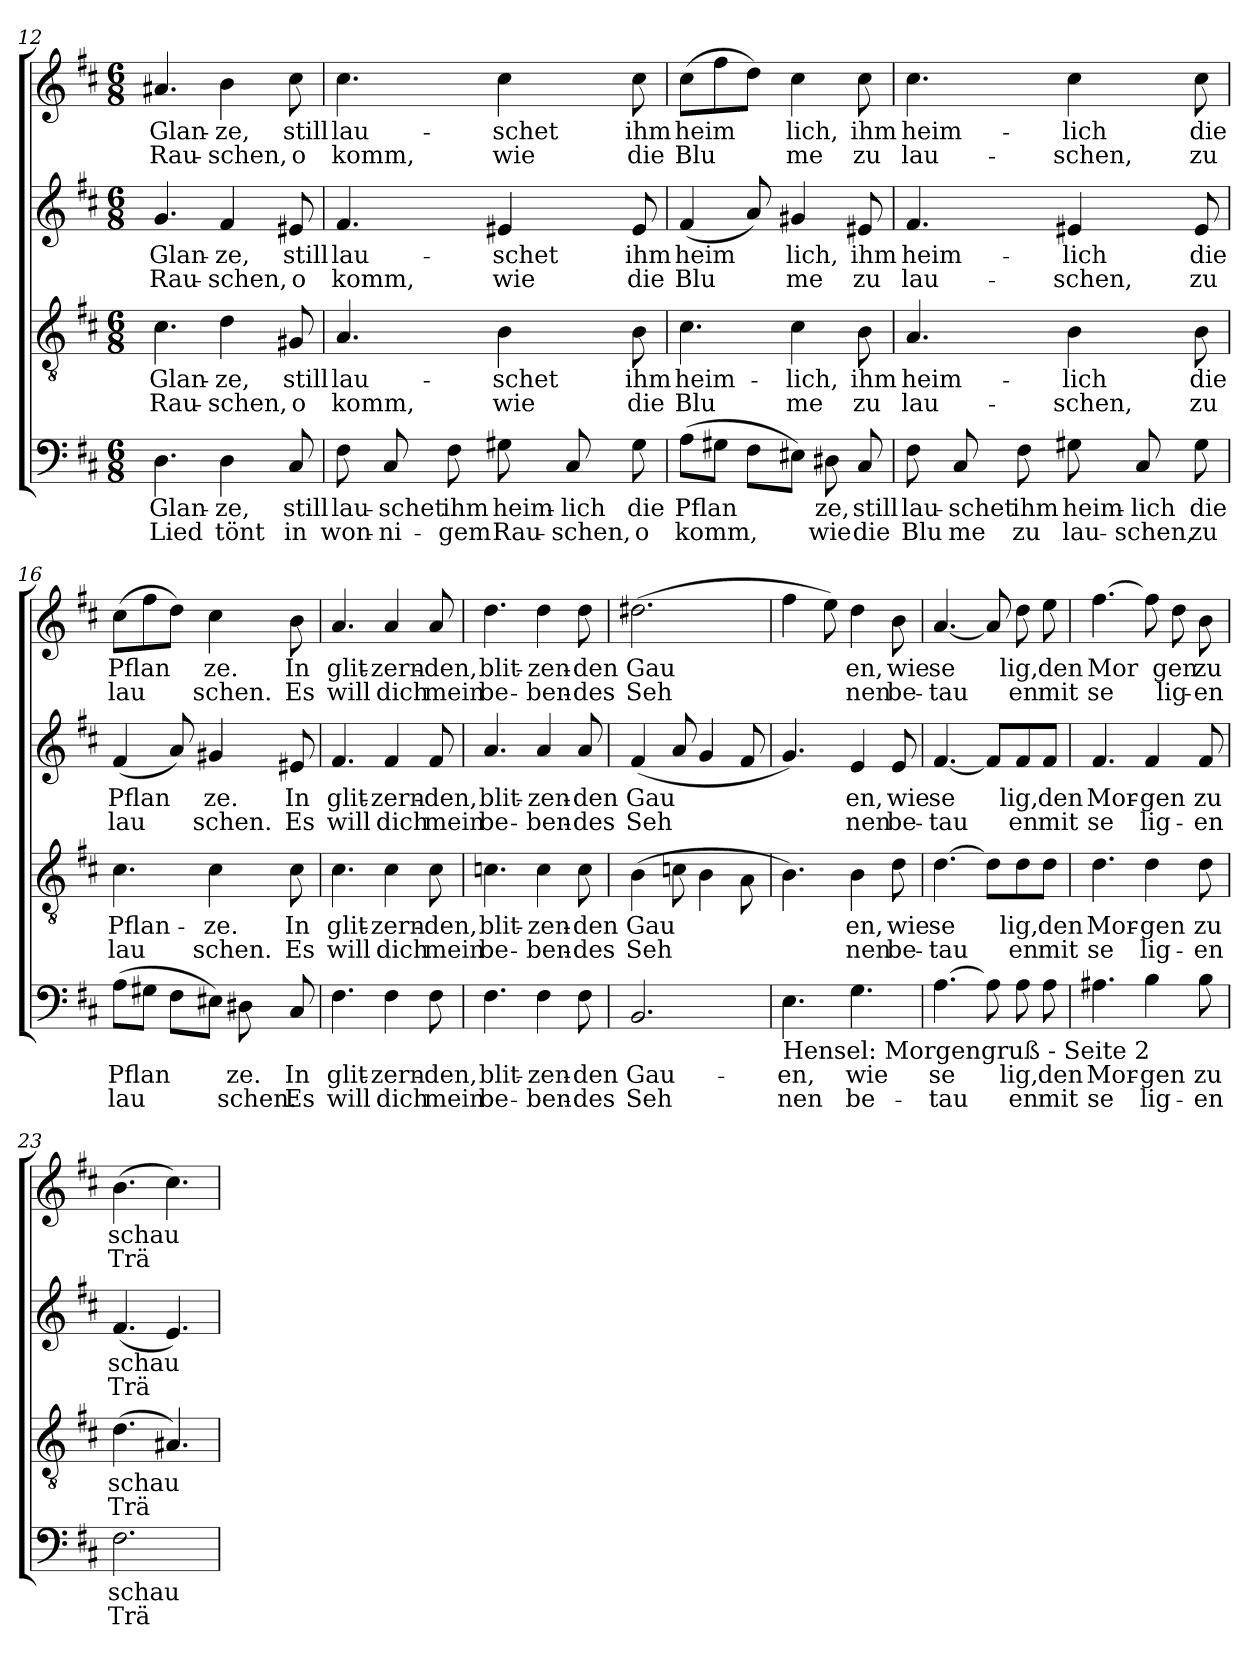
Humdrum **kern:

**kern	**text	**text	**kern	**text	**text	**kern	**text	**text	**kern	**text	**text
*part4	*part4	*part4	*part3	*part3	*part3	*part2	*part2	*part2	*part1	*part1	*part1
*staff4	*staff4	*staff4	*staff3	*staff3	*staff3	*staff2	*staff2	*staff2	*staff1	*staff1	*staff1
!!LO:LB:g=z
*clefF4	*	*	*clefGv2	*	*	*clefG2	*	*	*clefG2	*	*
*k[f#c#]	*	*	*k[f#c#]	*	*	*k[f#c#]	*	*	*k[f#c#]	*	*
*D:	*	*	*D:	*	*	*D:	*	*	*D:	*	*
*M6/8	*	*	*M6/8	*	*	*M6/8	*	*	*M6/8	*	*
=12	=12	=12	=12	=12	=12	=12	=12	=12	=12	=12	=12
!	!LO:LY:b	!LO:LY:b	!	!LO:LY:b	!LO:LY:b	!	!LO:LY:b	!LO:LY:b	!	!LO:LY:b	!LO:LY:b
4.D\	Glan-	Lied	4.c#\	Glan-	Rau-	4.g/	Glan-	Rau-	4.a#X/	Glan-	Rau-
!	!LO:LY:b	!LO:LY:b	!	!LO:LY:b	!LO:LY:b	!	!LO:LY:b	!LO:LY:b	!	!LO:LY:b	!LO:LY:b
4D\	-ze,	tönt	4d\	-ze,	-schen,	4f#/	-ze,	-schen,	4b\	-ze,	-schen,
!	!LO:LY:b	!LO:LY:b	!	!LO:LY:b	!LO:LY:b	!	!LO:LY:b	!LO:LY:b	!	!LO:LY:b	!LO:LY:b
8C#/	still	in	8G#X/	still	o	8e#X/	still	o	8cc#\	still	o
=13	=13	=13	=13	=13	=13	=13	=13	=13	=13	=13	=13
!	!LO:LY:b	!LO:LY:b	!	!LO:LY:b	!LO:LY:b	!	!LO:LY:b	!LO:LY:b	!	!LO:LY:b	!LO:LY:b
8F#\	lau-	won-	4.A/	lau-	komm,	4.f#/	lau-	komm,	4.cc#\	lau-	komm,
!	!LO:LY:b	!LO:LY:b	!	!	!	!	!	!	!	!	!
8C#/	-schet	-ni-	.	.	.	.	.	.	.	.	.
!	!LO:LY:b	!LO:LY:b	!	!	!	!	!	!	!	!	!
8F#\	ihm	-gem	.	.	.	.	.	.	.	.	.
!	!LO:LY:b	!LO:LY:b	!	!LO:LY:b	!LO:LY:b	!	!LO:LY:b	!LO:LY:b	!	!LO:LY:b	!LO:LY:b
8G#X\	heim-	Rau-	4B\	-schet	wie	4e#X/	-schet	wie	4cc#\	-schet	wie
!	!LO:LY:b	!LO:LY:b	!	!	!	!	!	!	!	!	!
8C#/	-lich	-schen,	.	.	.	.	.	.	.	.	.
!	!LO:LY:b	!LO:LY:b	!	!LO:LY:b	!LO:LY:b	!	!LO:LY:b	!LO:LY:b	!	!LO:LY:b	!LO:LY:b
8G#\	die	o	8B\	ihm	die	8e#/	ihm	die	8cc#\	ihm	die
=14	=14	=14	=14	=14	=14	=14	=14	=14	=14	=14	=14
!	!LO:LY:b	!LO:LY:b	!	!LO:LY:b	!LO:LY:b	!	!LO:LY:b	!LO:LY:b	!	!LO:LY:b	!LO:LY:b
(>8A\L	Pflan	komm,	4.c#\	heim-	Blu	(<4f#/	heim	Blu	(>8cc#\L	heim	Blu
8G#X\J	.	.	.	.	.	.	.	.	8ff#\	.	.
8F#\L	.	.	.	.	.	8a/)	.	.	8dd\J)	.	.
!	!	!	!	!LO:LY:b	!LO:LY:b	!	!LO:LY:b	!LO:LY:b	!	!LO:LY:b	!LO:LY:b
8E#X\J)	.	.	4c#\	-lich,	me	4g#X/	lich,	me	4cc#\	lich,	me
!	!LO:LY:b	!LO:LY:b	!	!	!	!	!	!	!	!	!
8D#X\	ze,	wie	.	.	.	.	.	.	.	.	.
!	!LO:LY:b	!LO:LY:b	!	!LO:LY:b	!LO:LY:b	!	!LO:LY:b	!LO:LY:b	!	!LO:LY:b	!LO:LY:b
8C#/	still	die	8B\	ihm	zu	8e#X/	ihm	zu	8cc#\	ihm	zu
=15	=15	=15	=15	=15	=15	=15	=15	=15	=15	=15	=15
!	!LO:LY:b	!LO:LY:b	!	!LO:LY:b	!LO:LY:b	!	!LO:LY:b	!LO:LY:b	!	!LO:LY:b	!LO:LY:b
8F#\	lau-	Blu	4.A/	heim-	lau-	4.f#/	heim-	lau-	4.cc#\	heim-	lau-
!	!LO:LY:b	!LO:LY:b	!	!	!	!	!	!	!	!	!
8C#/	-schet	me	.	.	.	.	.	.	.	.	.
!	!LO:LY:b	!LO:LY:b	!	!	!	!	!	!	!	!	!
8F#\	ihm	zu	.	.	.	.	.	.	.	.	.
!	!LO:LY:b	!LO:LY:b	!	!LO:LY:b	!LO:LY:b	!	!LO:LY:b	!LO:LY:b	!	!LO:LY:b	!LO:LY:b
8G#X\	heim-	lau-	4B\	-lich	-schen,	4e#X/	-lich	-schen,	4cc#\	-lich	-schen,
!	!LO:LY:b	!LO:LY:b	!	!	!	!	!	!	!	!	!
8C#/	-lich	-schen,	.	.	.	.	.	.	.	.	.
!	!LO:LY:b	!LO:LY:b	!	!LO:LY:b	!LO:LY:b	!	!LO:LY:b	!LO:LY:b	!	!LO:LY:b	!LO:LY:b
8G#\	die	zu	8B\	die	zu	8e#/	die	zu	8cc#\	die	zu
!!LO:LB:g=z
=16	=16	=16	=16	=16	=16	=16	=16	=16	=16	=16	=16
!	!LO:LY:b	!LO:LY:b	!	!LO:LY:b	!LO:LY:b	!	!LO:LY:b	!LO:LY:b	!	!LO:LY:b	!LO:LY:b
(>8A\L	Pflan	lau	4.c#\	Pflan-	lau	(<4f#/	Pflan	lau	(>8cc#\L	Pflan	lau
8G#X\J	.	.	.	.	.	.	.	.	8ff#\	.	.
8F#\L	.	.	.	.	.	8a/)	.	.	8dd\J)	.	.
!	!	!	!	!LO:LY:b	!LO:LY:b	!	!LO:LY:b	!LO:LY:b	!	!LO:LY:b	!LO:LY:b
8E#X\J)	.	.	4c#\	-ze.	schen.	4g#X/	ze.	schen.	4cc#\	ze.	schen.
!	!LO:LY:b	!LO:LY:b	!	!	!	!	!	!	!	!	!
8D#X\	ze.	schen.	.	.	.	.	.	.	.	.	.
!	!LO:LY:b	!LO:LY:b	!	!LO:LY:b	!LO:LY:b	!	!LO:LY:b	!LO:LY:b	!	!LO:LY:b	!LO:LY:b
8C#/	In	Es	8c#\	In	Es	8e#X/	In	Es	8b\	In	Es
=17	=17	=17	=17	=17	=17	=17	=17	=17	=17	=17	=17
!	!LO:LY:b	!LO:LY:b	!	!LO:LY:b	!LO:LY:b	!	!LO:LY:b	!LO:LY:b	!	!LO:LY:b	!LO:LY:b
4.F#\	glit-	will	4.c#\	glit-	will	4.f#/	glit-	will	4.a/	glit-	will
!	!LO:LY:b	!LO:LY:b	!	!LO:LY:b	!LO:LY:b	!	!LO:LY:b	!LO:LY:b	!	!LO:LY:b	!LO:LY:b
4F#\	-zern-	dich	4c#\	-zern-	dich	4f#/	-zern-	dich	4a/	-zern-	dich
!	!LO:LY:b	!LO:LY:b	!	!LO:LY:b	!LO:LY:b	!	!LO:LY:b	!LO:LY:b	!	!LO:LY:b	!LO:LY:b
8F#\	-den,	mein	8c#\	-den,	mein	8f#/	-den,	mein	8a/	-den,	mein
=18	=18	=18	=18	=18	=18	=18	=18	=18	=18	=18	=18
!	!LO:LY:b	!LO:LY:b	!	!LO:LY:b	!LO:LY:b	!	!LO:LY:b	!LO:LY:b	!	!LO:LY:b	!LO:LY:b
4.F#\	blit-	be-	4.cn\	blit-	be-	4.a/	blit-	be-	4.dd\	blit-	be-
!	!LO:LY:b	!LO:LY:b	!	!LO:LY:b	!LO:LY:b	!	!LO:LY:b	!LO:LY:b	!	!LO:LY:b	!LO:LY:b
4F#\	-zen-	-ben-	4c\	-zen-	-ben-	4a/	-zen-	-ben-	4dd\	-zen-	-ben-
!	!LO:LY:b	!LO:LY:b	!	!LO:LY:b	!LO:LY:b	!	!LO:LY:b	!LO:LY:b	!	!LO:LY:b	!LO:LY:b
8F#\	-den	-des	8c\	-den	-des	8a/	-den	-des	8dd\	-den	-des
=19	=19	=19	=19	=19	=19	=19	=19	=19	=19	=19	=19
!	!LO:LY:b	!LO:LY:b	!	!LO:LY:b	!LO:LY:b	!	!LO:LY:b	!LO:LY:b	!	!LO:LY:b	!LO:LY:b
2.BB/	Gau-	Seh	(>4B\	Gau	Seh	(<4f#/	Gau	Seh	(>2.dd#X\	Gau	Seh
.	.	.	8cn\	.	.	8a/	.	.	.	.	.
.	.	.	4B\	.	.	4g/	.	.	.	.	.
.	.	.	8A\	.	.	8f#/	.	.	.	.	.
=20	=20	=20	=20	=20	=20	=20	=20	=20	=20	=20	=20
!LO:TX:b:t=Hensel&colon; Morgengruß  -  Seite 2	!	!	!	!	!	!	!	!	!	!	!
!	!LO:LY:b	!LO:LY:b	!	!	!	!	!	!	!	!	!
4.E\	-en,	nen	4.B\)	.	.	4.g/)	.	.	4ff#\	.	.
.	.	.	.	.	.	.	.	.	8ee\)	.	.
!	!LO:LY:b	!LO:LY:b	!	!LO:LY:b	!LO:LY:b	!	!LO:LY:b	!LO:LY:b	!	!LO:LY:b	!LO:LY:b
4.G\	wie	be-	4B\	en,	nen	4e/	en,	nen	4dd\	en,	nen
!	!	!	!	!LO:LY:b	!LO:LY:b	!	!LO:LY:b	!LO:LY:b	!	!LO:LY:b	!LO:LY:b
.	.	.	8d\	wie	be-	8e/	wie	be-	8b\	wie	be-
!!LO:PB:g=z
=21	=21	=21	=21	=21	=21	=21	=21	=21	=21	=21	=21
!	!LO:LY:b	!LO:LY:b	!	!LO:LY:b	!LO:LY:b	!	!LO:LY:b	!LO:LY:b	!	!LO:LY:b	!LO:LY:b
[4.A\	se	-tau	[4.d\	se	-tau	[4.f#/	se	-tau	[4.a/	se	-tau
8A\]	.	.	8d\L]	.	.	8f#/L]	.	.	8a/]	.	.
!	!LO:LY:b	!LO:LY:b	!	!LO:LY:b	!LO:LY:b	!	!LO:LY:b	!LO:LY:b	!	!LO:LY:b	!LO:LY:b
8A\	lig,	en	8d\	lig,	en	8f#/	lig,	en	8dd\	lig,	en
!	!LO:LY:b	!LO:LY:b	!	!LO:LY:b	!LO:LY:b	!	!LO:LY:b	!LO:LY:b	!	!LO:LY:b	!LO:LY:b
8A\	den	mit	8d\J	den	mit	8f#/J	den	mit	8ee\	den	mit
=22	=22	=22	=22	=22	=22	=22	=22	=22	=22	=22	=22
!	!LO:LY:b	!LO:LY:b	!	!LO:LY:b	!LO:LY:b	!	!LO:LY:b	!LO:LY:b	!	!LO:LY:b	!LO:LY:b
4.A#X\	Mor-	se	4.d\	Mor-	se	4.f#/	Mor-	se	[4.ff#\	Mor	se
!	!LO:LY:b	!LO:LY:b	!	!LO:LY:b	!LO:LY:b	!	!LO:LY:b	!LO:LY:b	!	!	!
4B\	-gen	lig-	4d\	-gen	lig-	4f#/	-gen	lig-	8ff#\]	.	.
!	!	!	!	!	!	!	!	!	!	!LO:LY:b	!LO:LY:b
.	.	.	.	.	.	.	.	.	8dd\	gen	lig-
!	!LO:LY:b	!LO:LY:b	!	!LO:LY:b	!LO:LY:b	!	!LO:LY:b	!LO:LY:b	!	!LO:LY:b	!LO:LY:b
8B\	zu	-en	8d\	zu	-en	8f#/	zu	-en	8b\	zu	-en
=23	=23	=23	=23	=23	=23	=23	=23	=23	=23	=23	=23
!	!LO:LY:b	!LO:LY:b	!	!LO:LY:b	!LO:LY:b	!	!LO:LY:b	!LO:LY:b	!	!LO:LY:b	!LO:LY:b
2.F#\	schau-	Trä	(<4.d\	schau	Trä	(<4.f#/	schau	Trä	(>4.b\	schau	Trä
.	.	.	4.A#X/)	.	.	4.e/)	.	.	4.cc#\)	.	.
=	=	=	=	=	=	=	=	=	=	=	=
*-	*-	*-	*-	*-	*-	*-	*-	*-	*-	*-	*-
